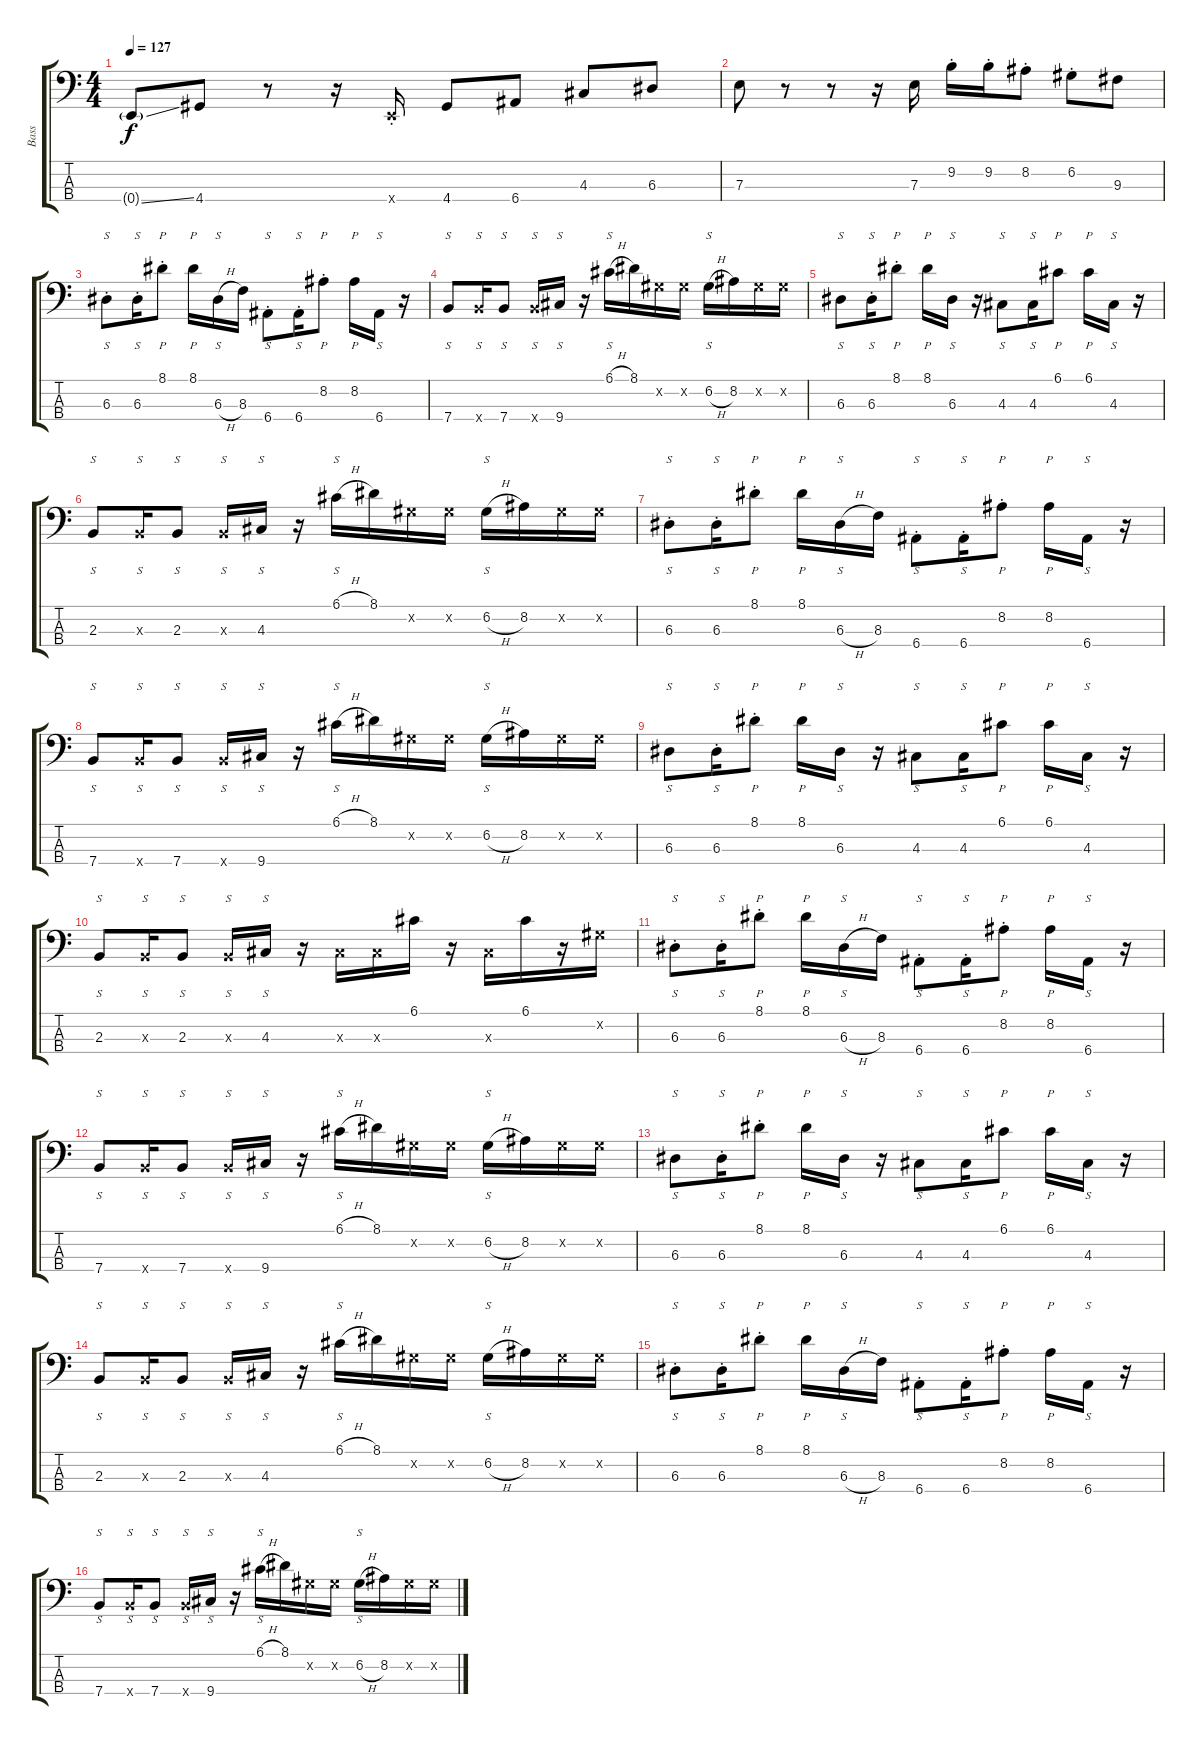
\track ("Bass" "Bass") {instrument electricbassfinger}
\staff {score tabs}
\tuning (G2 D2 A1 E1) {hide}
\ts (4 4)
\tempo 127
\clef f4
\ks c
0.4{ss g}.8{dy f} 4.4.8 r.8 r.16 0.4{st x}.16 4.4.8 6.4.8 4.3.8 6.3.8 |
7.3.8 r.8 r.8 r.16 7.3.16 9.2{st}.16 9.2{st}.16 8.2{st}.8 6.2{st}.8 9.3.8 |
6.3{st}.8{s} 6.3{st}.16{s} 8.1{st}.8{p} 8.1.16{p} 6.3{h}.16{s} 8.3.16 6.4{st}.8{s} 6.4{st}.16{s} 8.2{st}.8{p} 8.2.16{p} 6.4.16{s} r.16 |
7.4.8{s} 7.4{x}.16{s} 7.4.8{s} 7.4{x}.16{s} 9.4.16{s} r.16 6.1{h}.16{s} 8.1.16 6.2{x}.16 6.2{x}.16 6.2{h}.16{s} 8.2.16 6.2{x}.16 6.2{x}.16 |
6.3.8{s} 6.3{st}.16{s} 8.1{st}.8{p} 8.1.16{p} 6.3.16{s} r.16 4.3.8{s} 4.3.16{s} 6.1.8{p} 6.1.16{p} 4.3.16{s} r.16 |
2.3.8{s} 2.3{x}.16{s} 2.3.8{s} 2.3{x}.16{s} 4.3.16{s} r.16 6.1{h}.16{s} 8.1.16 6.2{x}.16 6.2{x}.16 6.2{h}.16{s} 8.2.16 6.2{x}.16 6.2{x}.16 |
6.3{st}.8{s} 6.3{st}.16{s} 8.1{st}.8{p} 8.1.16{p} 6.3{h}.16{s} 8.3.16 6.4{st}.8{s} 6.4{st}.16{s} 8.2{st}.8{p} 8.2.16{p} 6.4.16{s} r.16 |
7.4.8{s} 7.4{x}.16{s} 7.4.8{s} 7.4{x}.16{s} 9.4.16{s} r.16 6.1{h}.16{s} 8.1.16 6.2{x}.16 6.2{x}.16 6.2{h}.16{s} 8.2.16 6.2{x}.16 6.2{x}.16 |
6.3.8{s} 6.3{st}.16{s} 8.1{st}.8{p} 8.1.16{p} 6.3.16{s} r.16 4.3.8{s} 4.3.16{s} 6.1.8{p} 6.1.16{p} 4.3.16{s} r.16 |
2.3.8{s} 2.3{x}.16{s} 2.3.8{s} 2.3{x}.16{s} 4.3.16{s} r.16 4.3{x}.16 4.3{x}.16 6.1.16 r.16 4.3{x}.16 6.1.16 r.16 6.2{x}.16 |
6.3{st}.8{s} 6.3{st}.16{s} 8.1{st}.8{p} 8.1.16{p} 6.3{h}.16{s} 8.3.16 6.4{st}.8{s} 6.4{st}.16{s} 8.2{st}.8{p} 8.2.16{p} 6.4.16{s} r.16 |
7.4.8{s} 7.4{x}.16{s} 7.4.8{s} 7.4{x}.16{s} 9.4.16{s} r.16 6.1{h}.16{s} 8.1.16 6.2{x}.16 6.2{x}.16 6.2{h}.16{s} 8.2.16 6.2{x}.16 6.2{x}.16 |
6.3.8{s} 6.3{st}.16{s} 8.1{st}.8{p} 8.1.16{p} 6.3.16{s} r.16 4.3.8{s} 4.3.16{s} 6.1.8{p} 6.1.16{p} 4.3.16{s} r.16 |
2.3.8{s} 2.3{x}.16{s} 2.3.8{s} 2.3{x}.16{s} 4.3.16{s} r.16 6.1{h}.16{s} 8.1.16 6.2{x}.16 6.2{x}.16 6.2{h}.16{s} 8.2.16 6.2{x}.16 6.2{x}.16 |
6.3{st}.8{s} 6.3{st}.16{s} 8.1{st}.8{p} 8.1.16{p} 6.3{h}.16{s} 8.3.16 6.4{st}.8{s} 6.4{st}.16{s} 8.2{st}.8{p} 8.2.16{p} 6.4.16{s} r.16 |
7.4.8{s} 7.4{x}.16{s} 7.4.8{s} 7.4{x}.16{s} 9.4.16{s} r.16 6.1{h}.16{s} 8.1.16 6.2{x}.16 6.2{x}.16 6.2{h}.16{s} 8.2.16 6.2{x}.16 6.2{x}.16
